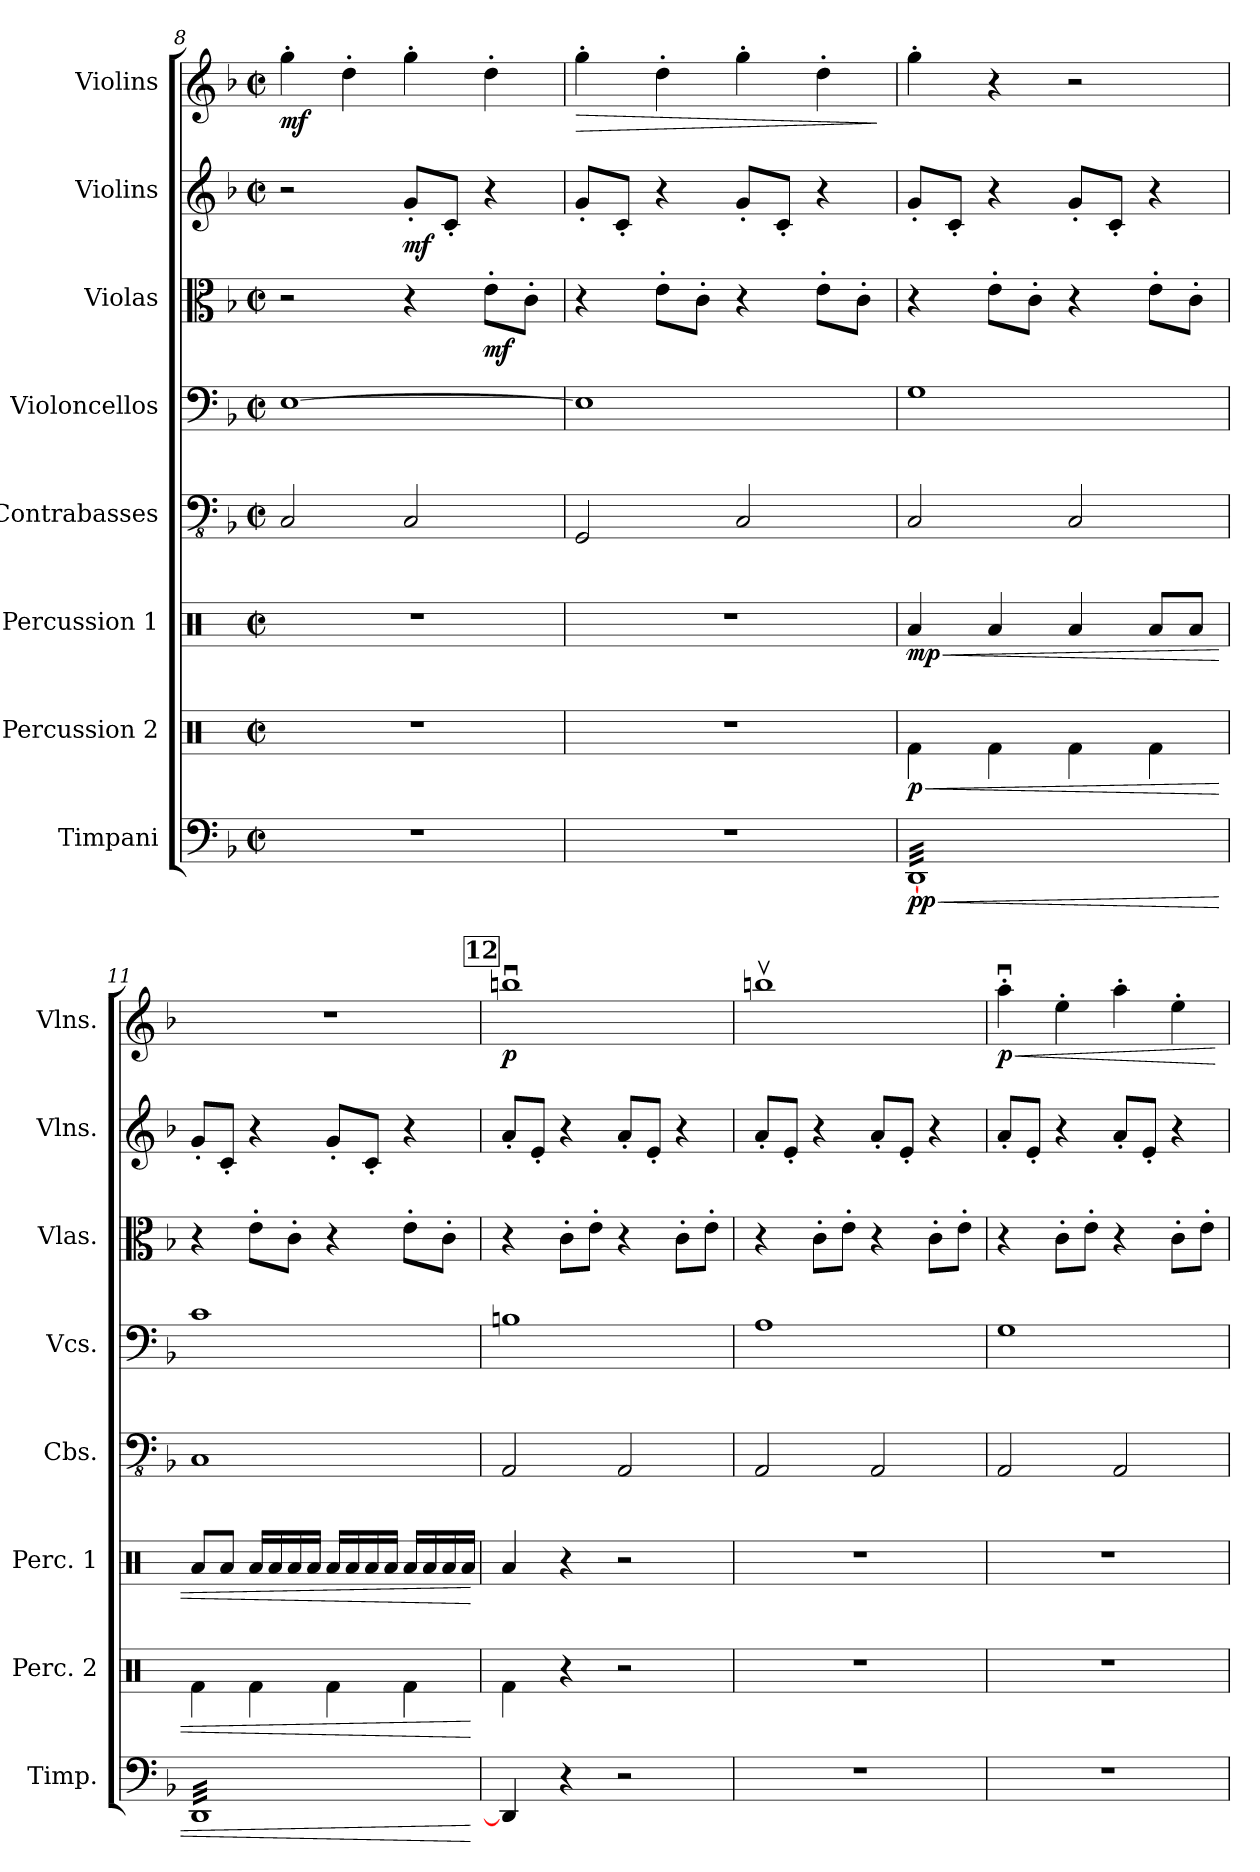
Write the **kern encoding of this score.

**kern	**dynam	**kern	**dynam	**kern	**dynam	**kern	**kern	**kern	**dynam	**kern	**dynam	**kern	**dynam
*part8	*part8	*part7	*part7	*part6	*part6	*part5	*part4	*part3	*part3	*part2	*part2	*part1	*part1
*staff8	*staff8	*staff7	*staff7	*staff6	*staff6	*staff5	*staff4	*staff3	*staff3	*staff2	*staff2	*staff1	*staff1
*I"Timpani	*	*I"Percussion 2	*	*I"Percussion 1	*	*I"Contrabasses	*I"Violoncellos	*I"Violas	*	*I"Violins	*	*I"Violins	*
*I'Timp.	*	*I'Perc. 2	*	*I'Perc. 1	*	*I'Cbs.	*I'Vcs.	*I'Vlas.	*	*I'Vlns.	*	*I'Vlns.	*
!!LO:LB:g=z
*clefF4	*	*clefX	*	*clefX	*	*clefFv4	*clefF4	*clefC3	*	*clefG2	*	*clefG2	*
*k[b-]	*	*k[]	*	*k[]	*	*k[b-]	*k[b-]	*k[b-]	*	*k[b-]	*	*k[b-]	*
*M2/2	*	*M2/2	*	*M2/2	*	*M2/2	*M2/2	*M2/2	*	*M2/2	*	*M2/2	*
*met(c|)	*	*met(c|)	*	*met(c|)	*	*met(c|)	*met(c|)	*met(c|)	*	*met(c|)	*	*met(c|)	*
=8	=8	=8	=8	=8	=8	=8	=8	=8	=8	=8	=8	=8	=8
!	!	!	!	!	!	!	!	!	!	!	!	!	!LO:DY:b
1r	.	1r	.	1r	.	2CC/	[1E	2r	.	2r	.	4gg'\	mf
.	.	.	.	.	.	.	.	.	.	.	.	4dd'\	.
!	!	!	!	!	!	!	!	!	!	!	!LO:DY:b	!	!
.	.	.	.	.	.	2CC/	.	4r	.	8g'/L	mf	4gg'\	.
.	.	.	.	.	.	.	.	.	.	8c'/J	.	.	.
!	!	!	!	!	!	!	!	!	!LO:DY:b	!	!	!	!
.	.	.	.	.	.	.	.	8e'\L	mf	4r	.	4dd'\	.
.	.	.	.	.	.	.	.	8c'\J	.	.	.	.	.
=9	=9	=9	=9	=9	=9	=9	=9	=9	=9	=9	=9	=9	=9
!	!	!	!	!	!	!	!	!	!	!	!	!	!LO:HP:b
1r	.	1r	.	1r	.	2GGG/	1E]	4r	.	8g'/L	.	4gg'\	>
.	.	.	.	.	.	.	.	.	.	8c'/J	.	.	.
.	.	.	.	.	.	.	.	8e'\L	.	4r	.	4dd'\	.
.	.	.	.	.	.	.	.	8c'\J	.	.	.	.	.
.	.	.	.	.	.	2CC/	.	4r	.	8g'/L	.	4gg'\	.
.	.	.	.	.	.	.	.	.	.	8c'/J	.	.	.
.	.	.	.	.	.	.	.	8e'\L	.	4r	.	4dd'\	.
.	.	.	.	.	.	.	.	8c'\J	.	.	.	.	.
.	.	.	.	.	.	.	.	.	.	.	.	.	]
=10	=10	=10	=10	=10	=10	=10	=10	=10	=10	=10	=10	=10	=10
!	!LO:HP:b	!	!LO:HP:b	!	!LO:HP:b	!	!	!	!	!	!	!	!
!	!LO:DY:n=1:b	!	!LO:DY:n=1:b	!	!LO:DY:n=1:b	!	!	!	!	!	!	!	!
*tremolo	*	*	*	*	*	*	*	*	*	*	*	*	*
[32DDLLL	< pp	4Rf\	< p	4Ra/	< mp	2CC/	1G	4r	.	8g'/L	.	4gg'\	.
32DD	.	.	.	.	.	.	.	.	.	.	.	.	.
32DD	.	.	.	.	.	.	.	.	.	.	.	.	.
32DD	.	.	.	.	.	.	.	.	.	.	.	.	.
32DD	.	.	.	.	.	.	.	.	.	8c'/J	.	.	.
32DD	.	.	.	.	.	.	.	.	.	.	.	.	.
32DD	.	.	.	.	.	.	.	.	.	.	.	.	.
32DD	.	.	.	.	.	.	.	.	.	.	.	.	.
32DD	.	4Rf\	.	4Ra/	.	.	.	8e'\L	.	4r	.	4r	.
32DD	.	.	.	.	.	.	.	.	.	.	.	.	.
32DD	.	.	.	.	.	.	.	.	.	.	.	.	.
32DD	.	.	.	.	.	.	.	.	.	.	.	.	.
32DD	.	.	.	.	.	.	.	8c'\J	.	.	.	.	.
32DD	.	.	.	.	.	.	.	.	.	.	.	.	.
32DD	.	.	.	.	.	.	.	.	.	.	.	.	.
32DD	.	.	.	.	.	.	.	.	.	.	.	.	.
32DD	.	4Rf\	.	4Ra/	.	2CC/	.	4r	.	8g'/L	.	2r	.
32DD	.	.	.	.	.	.	.	.	.	.	.	.	.
32DD	.	.	.	.	.	.	.	.	.	.	.	.	.
32DD	.	.	.	.	.	.	.	.	.	.	.	.	.
32DD	.	.	.	.	.	.	.	.	.	8c'/J	.	.	.
32DD	.	.	.	.	.	.	.	.	.	.	.	.	.
32DD	.	.	.	.	.	.	.	.	.	.	.	.	.
32DD	.	.	.	.	.	.	.	.	.	.	.	.	.
32DD	.	4Rf\	.	8Ra/L	.	.	.	8e'\L	.	4r	.	.	.
32DD	.	.	.	.	.	.	.	.	.	.	.	.	.
32DD	.	.	.	.	.	.	.	.	.	.	.	.	.
32DD	.	.	.	.	.	.	.	.	.	.	.	.	.
32DD	.	.	.	8Ra/J	.	.	.	8c'\J	.	.	.	.	.
32DD	.	.	.	.	.	.	.	.	.	.	.	.	.
32DD	.	.	.	.	.	.	.	.	.	.	.	.	.
32DDJJJ	.	.	.	.	.	.	.	.	.	.	.	.	.
=11	=11	=11	=11	=11	=11	=11	=11	=11	=11	=11	=11	=11	=11
32DDLLL	.	4Rf\	.	8Ra/L	.	1CC	1c	4r	.	8g'/L	.	1r	.
32DD	.	.	.	.	.	.	.	.	.	.	.	.	.
32DD	.	.	.	.	.	.	.	.	.	.	.	.	.
32DD	.	.	.	.	.	.	.	.	.	.	.	.	.
32DD	.	.	.	8Ra/J	.	.	.	.	.	8c'/J	.	.	.
32DD	.	.	.	.	.	.	.	.	.	.	.	.	.
32DD	.	.	.	.	.	.	.	.	.	.	.	.	.
32DD	.	.	.	.	.	.	.	.	.	.	.	.	.
32DD	.	4Rf\	.	16Ra/LL	.	.	.	8e'\L	.	4r	.	.	.
32DD	.	.	.	.	.	.	.	.	.	.	.	.	.
32DD	.	.	.	16Ra/	.	.	.	.	.	.	.	.	.
32DD	.	.	.	.	.	.	.	.	.	.	.	.	.
32DD	.	.	.	16Ra/	.	.	.	8c'\J	.	.	.	.	.
32DD	.	.	.	.	.	.	.	.	.	.	.	.	.
32DD	.	.	.	16Ra/JJ	.	.	.	.	.	.	.	.	.
32DD	.	.	.	.	.	.	.	.	.	.	.	.	.
32DD	.	4Rf\	.	16Ra/LL	.	.	.	4r	.	8g'/L	.	.	.
32DD	.	.	.	.	.	.	.	.	.	.	.	.	.
32DD	.	.	.	16Ra/	.	.	.	.	.	.	.	.	.
32DD	.	.	.	.	.	.	.	.	.	.	.	.	.
32DD	.	.	.	16Ra/	.	.	.	.	.	8c'/J	.	.	.
32DD	.	.	.	.	.	.	.	.	.	.	.	.	.
32DD	.	.	.	16Ra/JJ	.	.	.	.	.	.	.	.	.
32DD	.	.	.	.	.	.	.	.	.	.	.	.	.
32DD	.	4Rf\	.	16Ra/LL	.	.	.	8e'\L	.	4r	.	.	.
32DD	.	.	.	.	.	.	.	.	.	.	.	.	.
32DD	.	.	.	16Ra/	.	.	.	.	.	.	.	.	.
32DD	.	.	.	.	.	.	.	.	.	.	.	.	.
32DD	.	.	.	16Ra/	.	.	.	8c'\J	.	.	.	.	.
32DD	.	.	.	.	.	.	.	.	.	.	.	.	.
32DD	.	.	.	16Ra/JJ	.	.	.	.	.	.	.	.	.
32DDJJJ	.	.	.	.	.	.	.	.	.	.	.	.	.
*Xtremolo	*	*	*	*	*	*	*	*	*	*	*	*	*
.	[	.	[	.	[	.	.	.	.	.	.	.	.
!!LO:REH:place=s1:a:B:fs=14:t=12
=12	=12	=12	=12	=12	=12	=12	=12	=12	=12	=12	=12	=12	=12
!	!	!	!	!	!	!	!	!	!	!	!	!	!LO:DY:b
4DD/]	.	4Rf\	.	4Ra/	.	2AAA/	1Bn	4r	.	8a'/L	.	1bbnu	p
.	.	.	.	.	.	.	.	.	.	8e'/J	.	.	.
4r	.	4r	.	4r	.	.	.	8c'\L	.	4r	.	.	.
.	.	.	.	.	.	.	.	8e'\J	.	.	.	.	.
2r	.	2r	.	2r	.	2AAA/	.	4r	.	8a'/L	.	.	.
.	.	.	.	.	.	.	.	.	.	8e'/J	.	.	.
.	.	.	.	.	.	.	.	8c'\L	.	4r	.	.	.
.	.	.	.	.	.	.	.	8e'\J	.	.	.	.	.
=13	=13	=13	=13	=13	=13	=13	=13	=13	=13	=13	=13	=13	=13
1r	.	1r	.	1r	.	2AAA/	1A	4r	.	8a'/L	.	1bbnv	.
.	.	.	.	.	.	.	.	.	.	8e'/J	.	.	.
.	.	.	.	.	.	.	.	8c'\L	.	4r	.	.	.
.	.	.	.	.	.	.	.	8e'\J	.	.	.	.	.
.	.	.	.	.	.	2AAA/	.	4r	.	8a'/L	.	.	.
.	.	.	.	.	.	.	.	.	.	8e'/J	.	.	.
.	.	.	.	.	.	.	.	8c'\L	.	4r	.	.	.
.	.	.	.	.	.	.	.	8e'\J	.	.	.	.	.
=14	=14	=14	=14	=14	=14	=14	=14	=14	=14	=14	=14	=14	=14
!	!	!	!	!	!	!	!	!	!	!	!	!	!LO:HP:b
!	!	!	!	!	!	!	!	!	!	!	!	!	!LO:DY:n=1:b
1r	.	1r	.	1r	.	2AAA/	1G	4r	.	8a'/L	.	4aau'\	< p
.	.	.	.	.	.	.	.	.	.	8e'/J	.	.	.
.	.	.	.	.	.	.	.	8c'\L	.	4r	.	4ee'\	.
.	.	.	.	.	.	.	.	8e'\J	.	.	.	.	.
.	.	.	.	.	.	2AAA/	.	4r	.	8a'/L	.	4aa'\	.
.	.	.	.	.	.	.	.	.	.	8e'/J	.	.	.
.	.	.	.	.	.	.	.	8c'\L	.	4r	.	4ee'\	.
.	.	.	.	.	.	.	.	8e'\J	.	.	.	.	.
.	.	.	.	.	.	.	.	.	.	.	.	.	[
=	=	=	=	=	=	=	=	=	=	=	=	=	=
*-	*-	*-	*-	*-	*-	*-	*-	*-	*-	*-	*-	*-	*-
